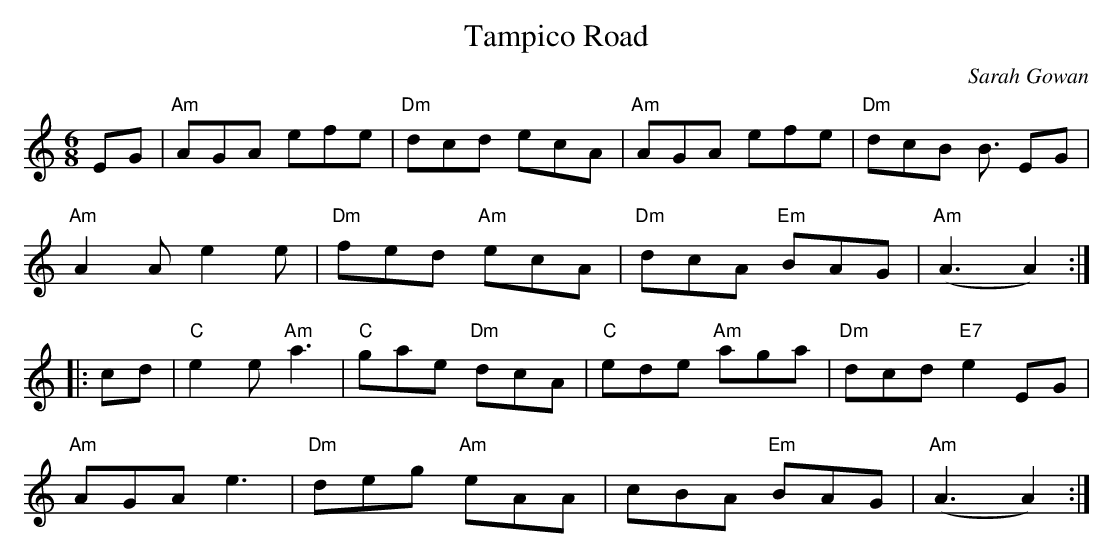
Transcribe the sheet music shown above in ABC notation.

X:1
T:Tampico Road
C: Sarah Gowan
M:6/8
L:1/16
K:Am
E2G2|"Am"A2G2A2 e2f2e2|"Dm"d2c2d2 e2c2A2|"Am"A2G2A2 e2f2e2|"Dm"d2c2B2 B3 E2G2|
"Am"A4A2e4e2|"Dm"f2e2d2 "Am"e2c2A2|"Dm"d2c2A2 "Em"B2A2G2|"Am"(A6A4):|
|:c2d2|"C"e4e2 "Am"a6|"C"g2a2e2 "Dm"d2c2A2|"C"e2d2e2 "Am"a2g2a2|"Dm"d2c2d2 "E7"e4E2G2|
"Am"A2G2A2e6|"Dm"d2e2g2 "Am"e2A2A2|c2B2A2 "Em"B2A2G2|"Am"(A6A4):|
